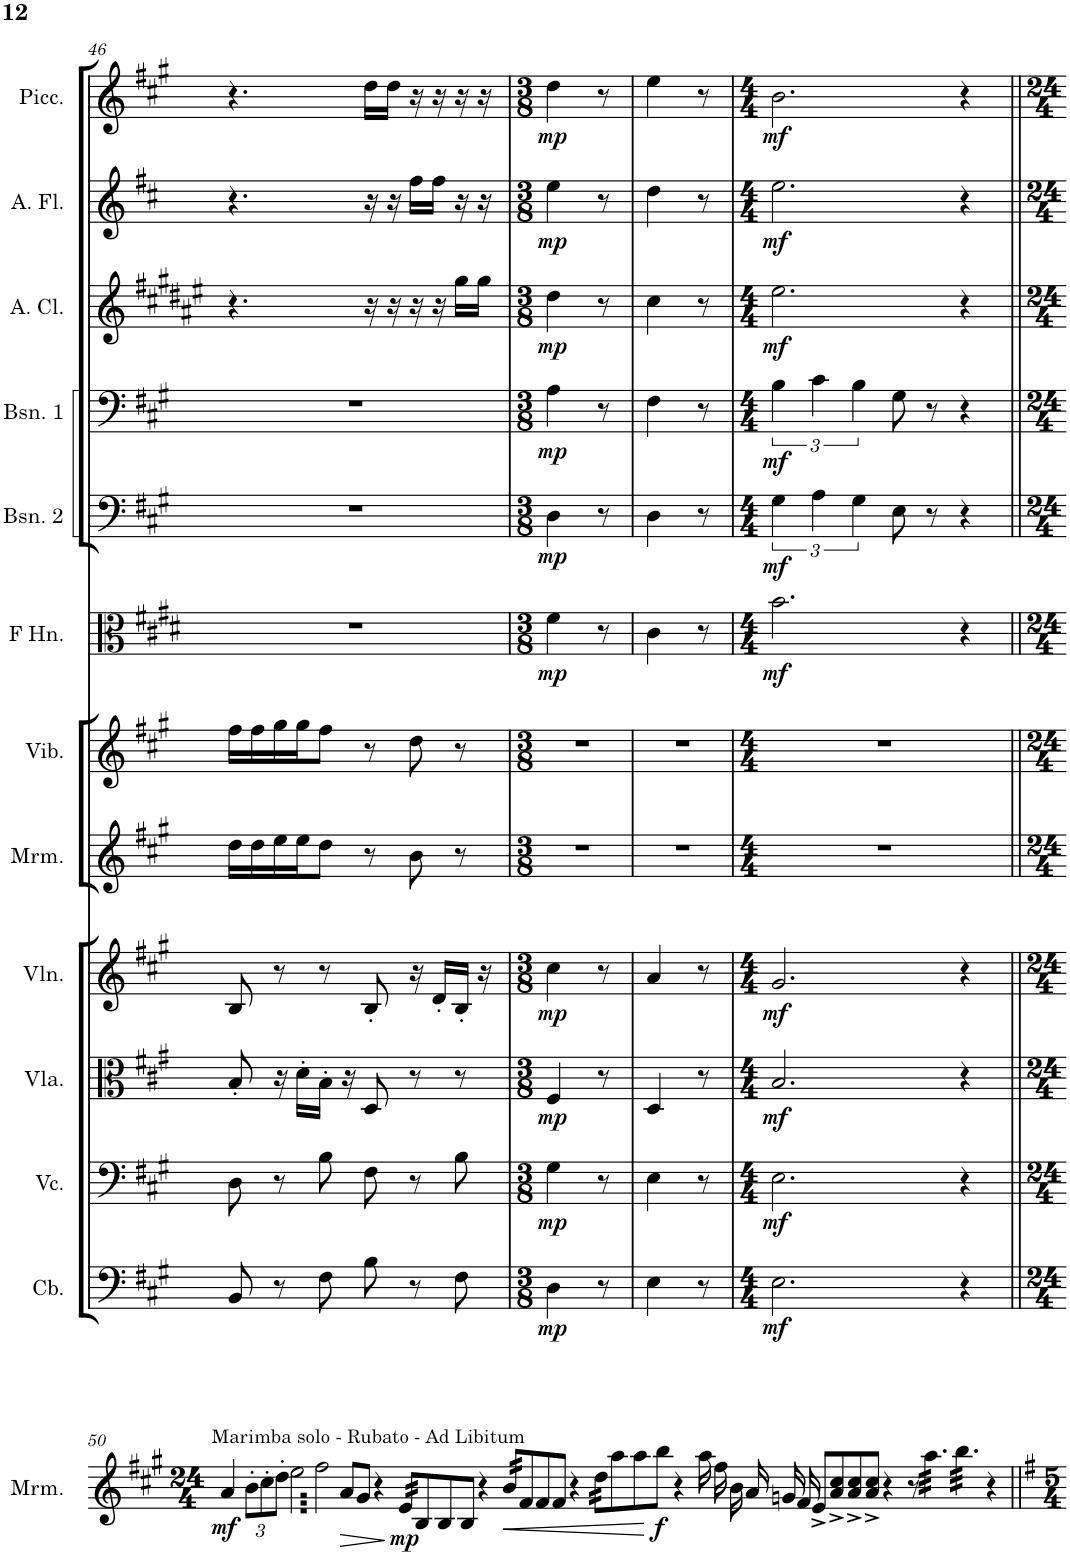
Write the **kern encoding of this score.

**kern	**dynam	**kern	**dynam	**kern	**dynam	**kern	**dynam	**kern	**dynam	**kern	**kern	**dynam	**kern	**dynam	**kern	**dynam	**kern	**dynam	**kern	**dynam	**kern	**dynam
*part12	*part12	*part11	*part11	*part10	*part10	*part9	*part9	*part8	*part8	*part7	*part6	*part6	*part5	*part5	*part4	*part4	*part3	*part3	*part2	*part2	*part1	*part1
*staff12	*staff12	*staff11	*staff11	*staff10	*staff10	*staff9	*staff9	*staff8	*staff8	*staff7	*staff6	*staff6	*staff5	*staff5	*staff4	*staff4	*staff3	*staff3	*staff2	*staff2	*staff1	*staff1
*I"Contrabass	*	*I"Violoncello	*	*I"Viola	*	*I"Violin	*	*I"Marimba	*	*I"Vibraphone	*I"Horn in F	*	*I"Bassoon 2	*	*I"Bassoon 1	*	*I"Alto Clarinet	*	*I"Alto Flute	*	*I"Piccolo	*
*I'Cb.	*	*I'Vc.	*	*I'Vla.	*	*I'Vln.	*	*I'Mrm.	*	*I'Vib.	*	*	*I'Bsn. 2	*	*I'Bsn. 1	*	*I'A. Cl.	*	*I'A. Fl.	*	*I'Picc.	*
!!LO:PB:g=z
*clefF4	*	*clefF4	*	*clefC3	*	*clefG2	*	*clefG2	*	*clefG2	*clefC3	*	*clefF4	*	*clefF4	*	*clefG2	*	*clefG2	*	*clefG2	*
*Trd7c12	*	*	*	*	*	*	*	*	*	*	*Trd4c7	*	*	*	*	*	*Trd5c9	*	*Trd3c5	*	*Trd-7c-12	*
*k[f#c#g#]	*	*k[f#c#g#]	*	*k[f#c#g#]	*	*k[f#c#g#]	*	*k[f#c#g#]	*	*k[f#c#g#]	*k[f#c#g#d#]	*	*k[f#c#g#]	*	*k[f#c#g#]	*	*k[f#c#g#d#a#e#]	*	*k[f#c#]	*	*k[f#c#g#]	*
*M6/8	*	*M6/8	*	*M6/8	*	*M6/8	*	*M6/8	*	*M6/8	*M6/8	*	*M6/8	*	*M6/8	*	*M6/8	*	*M6/8	*	*M6/8	*
=46	=46	=46	=46	=46	=46	=46	=46	=46	=46	=46	=46	=46	=46	=46	=46	=46	=46	=46	=46	=46	=46	=46
8BB/	.	8D\	.	8B'/	.	8B/	.	16dd\LL	.	16ff#\LL	2.r	.	2.r	.	2.r	.	4.r	.	4.r	.	4.r	.
.	.	.	.	.	.	.	.	16dd\	.	16ff#\	.	.	.	.	.	.	.	.	.	.	.	.
8r	.	8r	.	16r	.	8r	.	16ee\	.	16gg#\	.	.	.	.	.	.	.	.	.	.	.	.
.	.	.	.	16d'\LL	.	.	.	16ee\J	.	16gg#\J	.	.	.	.	.	.	.	.	.	.	.	.
8F#\	.	8B\	.	16B'\JJ	.	8r	.	8dd\J	.	8ff#\J	.	.	.	.	.	.	.	.	.	.	.	.
.	.	.	.	16r	.	.	.	.	.	.	.	.	.	.	.	.	.	.	.	.	.	.
8B\	.	8F#\	.	8D/	.	8B'/	.	8r	.	8r	.	.	.	.	.	.	16r	.	16r	.	16dd\LL	.
.	.	.	.	.	.	.	.	.	.	.	.	.	.	.	.	.	16r	.	16r	.	16dd\JJ	.
8r	.	8r	.	8r	.	16r	.	8b\	.	8dd\	.	.	.	.	.	.	16r	.	16ff#\LL	.	16r	.
.	.	.	.	.	.	16d'/LL	.	.	.	.	.	.	.	.	.	.	16r	.	16ff#\JJ	.	16r	.
8F#\	.	8B\	.	8r	.	16B'/JJ	.	8r	.	8r	.	.	.	.	.	.	16gg#\LL	.	16r	.	16r	.
.	.	.	.	.	.	16r	.	.	.	.	.	.	.	.	.	.	16gg#\JJ	.	16r	.	16r	.
=47	=47	=47	=47	=47	=47	=47	=47	=47	=47	=47	=47	=47	=47	=47	=47	=47	=47	=47	=47	=47	=47	=47
*M3/8	*	*M3/8	*	*M3/8	*	*M3/8	*	*M3/8	*	*M3/8	*M3/8	*	*M3/8	*	*M3/8	*	*M3/8	*	*M3/8	*	*M3/8	*
!	!LO:DY:b	!	!LO:DY:b	!	!LO:DY:b	!	!LO:DY:b	!	!	!	!	!LO:DY:b	!	!LO:DY:b	!	!LO:DY:b	!	!LO:DY:b	!	!LO:DY:b	!	!LO:DY:b
4D\	mp	4G#\	mp	4F#/	mp	4cc#\	mp	4.r	.	4.r	4f#\	mp	4D\	mp	4A\	mp	4dd#\	mp	4ee\	mp	4dd\	mp
8r	.	8r	.	8r	.	8r	.	.	.	.	8r	.	8r	.	8r	.	8r	.	8r	.	8r	.
=48	=48	=48	=48	=48	=48	=48	=48	=48	=48	=48	=48	=48	=48	=48	=48	=48	=48	=48	=48	=48	=48	=48
4E\	.	4E\	.	4D/	.	4a/	.	4.r	.	4.r	4c#\	.	4D\	.	4F#\	.	4cc#\	.	4dd\	.	4ee\	.
8r	.	8r	.	8r	.	8r	.	.	.	.	8r	.	8r	.	8r	.	8r	.	8r	.	8r	.
=49	=49	=49	=49	=49	=49	=49	=49	=49	=49	=49	=49	=49	=49	=49	=49	=49	=49	=49	=49	=49	=49	=49
*M4/4	*	*M4/4	*	*M4/4	*	*M4/4	*	*M4/4	*	*M4/4	*M4/4	*	*M4/4	*	*M4/4	*	*M4/4	*	*M4/4	*	*M4/4	*
!	!LO:DY:b	!	!LO:DY:b	!	!LO:DY:b	!	!LO:DY:b	!	!	!	!	!LO:DY:b	!	!LO:DY:b	!	!LO:DY:b	!	!LO:DY:b	!	!LO:DY:b	!	!LO:DY:b
2.E\	mf	2.E\	mf	2.B/	mf	2.g#/	mf	1r	.	1r	2.b\	mf	6G#\	mf	6B\	mf	2.ee#\	mf	2.ee\	mf	2.b\	mf
.	.	.	.	.	.	.	.	.	.	.	.	.	6A\	.	6c#\	.	.	.	.	.	.	.
.	.	.	.	.	.	.	.	.	.	.	.	.	6G#\	.	6B\	.	.	.	.	.	.	.
.	.	.	.	.	.	.	.	.	.	.	.	.	8E\	.	8G#\	.	.	.	.	.	.	.
.	.	.	.	.	.	.	.	.	.	.	.	.	8r	.	8r	.	.	.	.	.	.	.
4r	.	4r	.	4r	.	4r	.	.	.	.	4r	.	4r	.	4r	.	4r	.	4r	.	4r	.
!!LO:LB:g=z
=50||	=50||	=50||	=50||	=50||	=50||	=50||	=50||	=50||	=50||	=50||	=50||	=50||	=50||	=50||	=50||	=50||	=50||	=50||	=50||	=50||	=50||	=50||
*M24/4	*	*M24/4	*	*M24/4	*	*M24/4	*	*M24/4	*	*M24/4	*M24/4	*	*M24/4	*	*M24/4	*	*M24/4	*	*M24/4	*	*M24/4	*
!	!	!	!	!	!	!	!	!	!	!	!	!	!	!	!	!	!	!	!	!	!LO:TX:a:t=Marimba solo - Rubato - Ad Libitum	!
!	!	!	!	!	!	!	!	!	!LO:DY:b	!	!	!	!	!	!	!	!	!	!	!	!	!
1r	.	1r	.	1r	.	1r	.	4a/	mf	1r	1r	.	1r	.	1r	.	1r	.	1r	.	1r	.
*	*	*	*	*	*	*	*	*Xbrackettup	*	*	*	*	*	*	*	*	*	*	*	*	*	*
.	.	.	.	.	.	.	.	12b'\L	.	.	.	.	.	.	.	.	.	.	.	.	.	.
.	.	.	.	.	.	.	.	12cc#'\	.	.	.	.	.	.	.	.	.	.	.	.	.	.
.	.	.	.	.	.	.	.	12dd'\J	.	.	.	.	.	.	.	.	.	.	.	.	.	.
*	*	*	*	*	*	*	*	*tremolo	*	*	*	*	*	*	*	*	*	*	*	*	*	*
.	.	.	.	.	.	.	.	64ee\LLLL	.	.	.	.	.	.	.	.	.	.	.	.	.	.
.	.	.	.	.	.	.	.	64ff#\	.	.	.	.	.	.	.	.	.	.	.	.	.	.
.	.	.	.	.	.	.	.	64ee\	.	.	.	.	.	.	.	.	.	.	.	.	.	.
.	.	.	.	.	.	.	.	64ff#\	.	.	.	.	.	.	.	.	.	.	.	.	.	.
.	.	.	.	.	.	.	.	64ee\	.	.	.	.	.	.	.	.	.	.	.	.	.	.
.	.	.	.	.	.	.	.	64ff#\	.	.	.	.	.	.	.	.	.	.	.	.	.	.
.	.	.	.	.	.	.	.	64ee\	.	.	.	.	.	.	.	.	.	.	.	.	.	.
.	.	.	.	.	.	.	.	64ff#\	.	.	.	.	.	.	.	.	.	.	.	.	.	.
.	.	.	.	.	.	.	.	64ee\	.	.	.	.	.	.	.	.	.	.	.	.	.	.
.	.	.	.	.	.	.	.	64ff#\	.	.	.	.	.	.	.	.	.	.	.	.	.	.
.	.	.	.	.	.	.	.	64ee\	.	.	.	.	.	.	.	.	.	.	.	.	.	.
.	.	.	.	.	.	.	.	64ff#\	.	.	.	.	.	.	.	.	.	.	.	.	.	.
.	.	.	.	.	.	.	.	64ee\	.	.	.	.	.	.	.	.	.	.	.	.	.	.
.	.	.	.	.	.	.	.	64ff#\	.	.	.	.	.	.	.	.	.	.	.	.	.	.
.	.	.	.	.	.	.	.	64ee\	.	.	.	.	.	.	.	.	.	.	.	.	.	.
.	.	.	.	.	.	.	.	64ff#\	.	.	.	.	.	.	.	.	.	.	.	.	.	.
.	.	.	.	.	.	.	.	64ee\	.	.	.	.	.	.	.	.	.	.	.	.	.	.
.	.	.	.	.	.	.	.	64ff#\	.	.	.	.	.	.	.	.	.	.	.	.	.	.
.	.	.	.	.	.	.	.	64ee\	.	.	.	.	.	.	.	.	.	.	.	.	.	.
.	.	.	.	.	.	.	.	64ff#\	.	.	.	.	.	.	.	.	.	.	.	.	.	.
.	.	.	.	.	.	.	.	64ee\	.	.	.	.	.	.	.	.	.	.	.	.	.	.
.	.	.	.	.	.	.	.	64ff#\	.	.	.	.	.	.	.	.	.	.	.	.	.	.
.	.	.	.	.	.	.	.	64ee\	.	.	.	.	.	.	.	.	.	.	.	.	.	.
.	.	.	.	.	.	.	.	64ff#\	.	.	.	.	.	.	.	.	.	.	.	.	.	.
.	.	.	.	.	.	.	.	64ee\	.	.	.	.	.	.	.	.	.	.	.	.	.	.
.	.	.	.	.	.	.	.	64ff#\	.	.	.	.	.	.	.	.	.	.	.	.	.	.
.	.	.	.	.	.	.	.	64ee\	.	.	.	.	.	.	.	.	.	.	.	.	.	.
.	.	.	.	.	.	.	.	64ff#\	.	.	.	.	.	.	.	.	.	.	.	.	.	.
.	.	.	.	.	.	.	.	64ee\	.	.	.	.	.	.	.	.	.	.	.	.	.	.
.	.	.	.	.	.	.	.	64ff#\	.	.	.	.	.	.	.	.	.	.	.	.	.	.
.	.	.	.	.	.	.	.	64ee\	.	.	.	.	.	.	.	.	.	.	.	.	.	.
.	.	.	.	.	.	.	.	64ff#\JJJJ	.	.	.	.	.	.	.	.	.	.	.	.	.	.
*	*	*	*	*	*	*	*	*Xtremolo	*	*	*	*	*	*	*	*	*	*	*	*	*	*
!	!	!	!	!	!	!	!	!	!LO:HP:b	!	!	!	!	!	!	!	!	!	!	!	!	!
00r	.	00r	.	00r	.	00r	.	8a/L	>	00r	00r	.	00r	.	00r	.	00r	.	00r	.	00r	.
.	.	.	.	.	.	.	.	.	.	.	.	.	.	.	.	.	.	.	.	.	.	.
.	.	.	.	.	.	.	.	.	.	.	.	.	.	.	.	.	.	.	.	.	.	.
.	.	.	.	.	.	.	.	.	.	.	.	.	.	.	.	.	.	.	.	.	.	.
.	.	.	.	.	.	.	.	.	.	.	.	.	.	.	.	.	.	.	.	.	.	.
.	.	.	.	.	.	.	.	.	.	.	.	.	.	.	.	.	.	.	.	.	.	.
.	.	.	.	.	.	.	.	.	.	.	.	.	.	.	.	.	.	.	.	.	.	.
.	.	.	.	.	.	.	.	.	.	.	.	.	.	.	.	.	.	.	.	.	.	.
.	.	.	.	.	.	.	.	8g#/J	.	.	.	.	.	.	.	.	.	.	.	.	.	.
.	.	.	.	.	.	.	.	.	.	.	.	.	.	.	.	.	.	.	.	.	.	.
.	.	.	.	.	.	.	.	.	.	.	.	.	.	.	.	.	.	.	.	.	.	.
.	.	.	.	.	.	.	.	.	.	.	.	.	.	.	.	.	.	.	.	.	.	.
.	.	.	.	.	.	.	.	.	.	.	.	.	.	.	.	.	.	.	.	.	.	.
.	.	.	.	.	.	.	.	.	.	.	.	.	.	.	.	.	.	.	.	.	.	.
.	.	.	.	.	.	.	.	.	.	.	.	.	.	.	.	.	.	.	.	.	.	.
.	.	.	.	.	.	.	.	.	.	.	.	.	.	.	.	.	.	.	.	.	.	.
.	.	.	.	.	.	.	.	4r	.	.	.	.	.	.	.	.	.	.	.	.	.	.
!	!	!	!	!	!	!	!	!	!LO:DY:n=1:b	!	!	!	!	!	!	!	!	!	!	!	!	!
*	*	*	*	*	*	*	*	*tremolo	*	*	*	*	*	*	*	*	*	*	*	*	*	*
.	.	.	.	.	.	.	.	32e/LLL	] mp	.	.	.	.	.	.	.	.	.	.	.	.	.
.	.	.	.	.	.	.	.	32e/	.	.	.	.	.	.	.	.	.	.	.	.	.	.
.	.	.	.	.	.	.	.	32e/	.	.	.	.	.	.	.	.	.	.	.	.	.	.
.	.	.	.	.	.	.	.	32e/	.	.	.	.	.	.	.	.	.	.	.	.	.	.
*	*	*	*	*	*	*	*	*Xtremolo	*	*	*	*	*	*	*	*	*	*	*	*	*	*
.	.	.	.	.	.	.	.	8B/	.	.	.	.	.	.	.	.	.	.	.	.	.	.
.	.	.	.	.	.	.	.	8B/	.	.	.	.	.	.	.	.	.	.	.	.	.	.
.	.	.	.	.	.	.	.	8B/J	.	.	.	.	.	.	.	.	.	.	.	.	.	.
.	.	.	.	.	.	.	.	4r	.	.	.	.	.	.	.	.	.	.	.	.	.	.
!	!	!	!	!	!	!	!	!	!LO:HP:b	!	!	!	!	!	!	!	!	!	!	!	!	!
*	*	*	*	*	*	*	*	*tremolo	*	*	*	*	*	*	*	*	*	*	*	*	*	*
.	.	.	.	.	.	.	.	32b/LLL	<	.	.	.	.	.	.	.	.	.	.	.	.	.
.	.	.	.	.	.	.	.	32b/	.	.	.	.	.	.	.	.	.	.	.	.	.	.
.	.	.	.	.	.	.	.	32b/	.	.	.	.	.	.	.	.	.	.	.	.	.	.
.	.	.	.	.	.	.	.	32b/	.	.	.	.	.	.	.	.	.	.	.	.	.	.
*	*	*	*	*	*	*	*	*Xtremolo	*	*	*	*	*	*	*	*	*	*	*	*	*	*
.	.	.	.	.	.	.	.	8f#/	.	.	.	.	.	.	.	.	.	.	.	.	.	.
.	.	.	.	.	.	.	.	8f#/	.	.	.	.	.	.	.	.	.	.	.	.	.	.
.	.	.	.	.	.	.	.	8f#/J	.	.	.	.	.	.	.	.	.	.	.	.	.	.
.	.	.	.	.	.	.	.	4r	.	.	.	.	.	.	.	.	.	.	.	.	.	.
*	*	*	*	*	*	*	*	*tremolo	*	*	*	*	*	*	*	*	*	*	*	*	*	*
.	.	.	.	.	.	.	.	32dd\LLL	.	.	.	.	.	.	.	.	.	.	.	.	.	.
.	.	.	.	.	.	.	.	32dd\	.	.	.	.	.	.	.	.	.	.	.	.	.	.
.	.	.	.	.	.	.	.	32dd\	.	.	.	.	.	.	.	.	.	.	.	.	.	.
.	.	.	.	.	.	.	.	32dd\	.	.	.	.	.	.	.	.	.	.	.	.	.	.
*	*	*	*	*	*	*	*	*Xtremolo	*	*	*	*	*	*	*	*	*	*	*	*	*	*
.	.	.	.	.	.	.	.	8aa\	.	.	.	.	.	.	.	.	.	.	.	.	.	.
.	.	.	.	.	.	.	.	8aa\	.	.	.	.	.	.	.	.	.	.	.	.	.	.
!	!	!	!	!	!	!	!	!	!LO:DY:n=2:b	!	!	!	!	!	!	!	!	!	!	!	!	!
.	.	.	.	.	.	.	.	8bb\J	[ f	.	.	.	.	.	.	.	.	.	.	.	.	.
.	.	.	.	.	.	.	.	4r	.	.	.	.	.	.	.	.	.	.	.	.	.	.
.	.	.	.	.	.	.	.	16aa\	.	.	.	.	.	.	.	.	.	.	.	.	.	.
.	.	.	.	.	.	.	.	16ff#\	.	.	.	.	.	.	.	.	.	.	.	.	.	.
.	.	.	.	.	.	.	.	16b\	.	.	.	.	.	.	.	.	.	.	.	.	.	.
.	.	.	.	.	.	.	.	16a/	.	.	.	.	.	.	.	.	.	.	.	.	.	.
.	.	.	.	.	.	.	.	16gn/	.	.	.	.	.	.	.	.	.	.	.	.	.	.
.	.	.	.	.	.	.	.	16f#/	.	.	.	.	.	.	.	.	.	.	.	.	.	.
.	.	.	.	.	.	.	.	8e^/L	.	.	.	.	.	.	.	.	.	.	.	.	.	.
.	.	.	.	.	.	.	.	8a/^ 8cc#/^	.	.	.	.	.	.	.	.	.	.	.	.	.	.
.	.	.	.	.	.	.	.	8a/^ 8cc#/^	.	.	.	.	.	.	.	.	.	.	.	.	.	.
.	.	.	.	.	.	.	.	8a/^ 8cc#/^J	.	.	.	.	.	.	.	.	.	.	.	.	.	.
.	.	.	.	.	.	.	.	4r	.	.	.	.	.	.	.	.	.	.	.	.	.	.
.	.	.	.	.	.	.	.	8r	.	.	.	.	.	.	.	.	.	.	.	.	.	.
*	*	*	*	*	*	*	*	*tremolo	*	*	*	*	*	*	*	*	*	*	*	*	*	*
1r	.	1r	.	1r	.	1r	.	32aa\LLL	.	1r	1r	.	1r	.	1r	.	1r	.	1r	.	1r	.
.	.	.	.	.	.	.	.	32aa\	.	.	.	.	.	.	.	.	.	.	.	.	.	.
.	.	.	.	.	.	.	.	32aa\	.	.	.	.	.	.	.	.	.	.	.	.	.	.
.	.	.	.	.	.	.	.	32aa\	.	.	.	.	.	.	.	.	.	.	.	.	.	.
.	.	.	.	.	.	.	.	32aa\	.	.	.	.	.	.	.	.	.	.	.	.	.	.
.	.	.	.	.	.	.	.	32aa\	.	.	.	.	.	.	.	.	.	.	.	.	.	.
.	.	.	.	.	.	.	.	32aa\	.	.	.	.	.	.	.	.	.	.	.	.	.	.
.	.	.	.	.	.	.	.	32aa\	.	.	.	.	.	.	.	.	.	.	.	.	.	.
.	.	.	.	.	.	.	.	32aa\	.	.	.	.	.	.	.	.	.	.	.	.	.	.
.	.	.	.	.	.	.	.	32aa\	.	.	.	.	.	.	.	.	.	.	.	.	.	.
.	.	.	.	.	.	.	.	32aa\	.	.	.	.	.	.	.	.	.	.	.	.	.	.
.	.	.	.	.	.	.	.	32aa\JJJ	.	.	.	.	.	.	.	.	.	.	.	.	.	.
.	.	.	.	.	.	.	.	32bb\LLL	.	.	.	.	.	.	.	.	.	.	.	.	.	.
.	.	.	.	.	.	.	.	32bb\	.	.	.	.	.	.	.	.	.	.	.	.	.	.
.	.	.	.	.	.	.	.	32bb\	.	.	.	.	.	.	.	.	.	.	.	.	.	.
.	.	.	.	.	.	.	.	32bb\	.	.	.	.	.	.	.	.	.	.	.	.	.	.
.	.	.	.	.	.	.	.	32bb\	.	.	.	.	.	.	.	.	.	.	.	.	.	.
.	.	.	.	.	.	.	.	32bb\	.	.	.	.	.	.	.	.	.	.	.	.	.	.
.	.	.	.	.	.	.	.	32bb\	.	.	.	.	.	.	.	.	.	.	.	.	.	.
.	.	.	.	.	.	.	.	32bb\	.	.	.	.	.	.	.	.	.	.	.	.	.	.
.	.	.	.	.	.	.	.	32bb\	.	.	.	.	.	.	.	.	.	.	.	.	.	.
.	.	.	.	.	.	.	.	32bb\	.	.	.	.	.	.	.	.	.	.	.	.	.	.
.	.	.	.	.	.	.	.	32bb\	.	.	.	.	.	.	.	.	.	.	.	.	.	.
.	.	.	.	.	.	.	.	32bb\JJJ	.	.	.	.	.	.	.	.	.	.	.	.	.	.
*	*	*	*	*	*	*	*	*Xtremolo	*	*	*	*	*	*	*	*	*	*	*	*	*	*
.	.	.	.	.	.	.	.	4r	.	.	.	.	.	.	.	.	.	.	.	.	.	.
=||	=||	=||	=||	=||	=||	=||	=||	=||	=||	=||	=||	=||	=||	=||	=||	=||	=||	=||	=||	=||	=||	=||
*-	*-	*-	*-	*-	*-	*-	*-	*-	*-	*-	*-	*-	*-	*-	*-	*-	*-	*-	*-	*-	*-	*-
